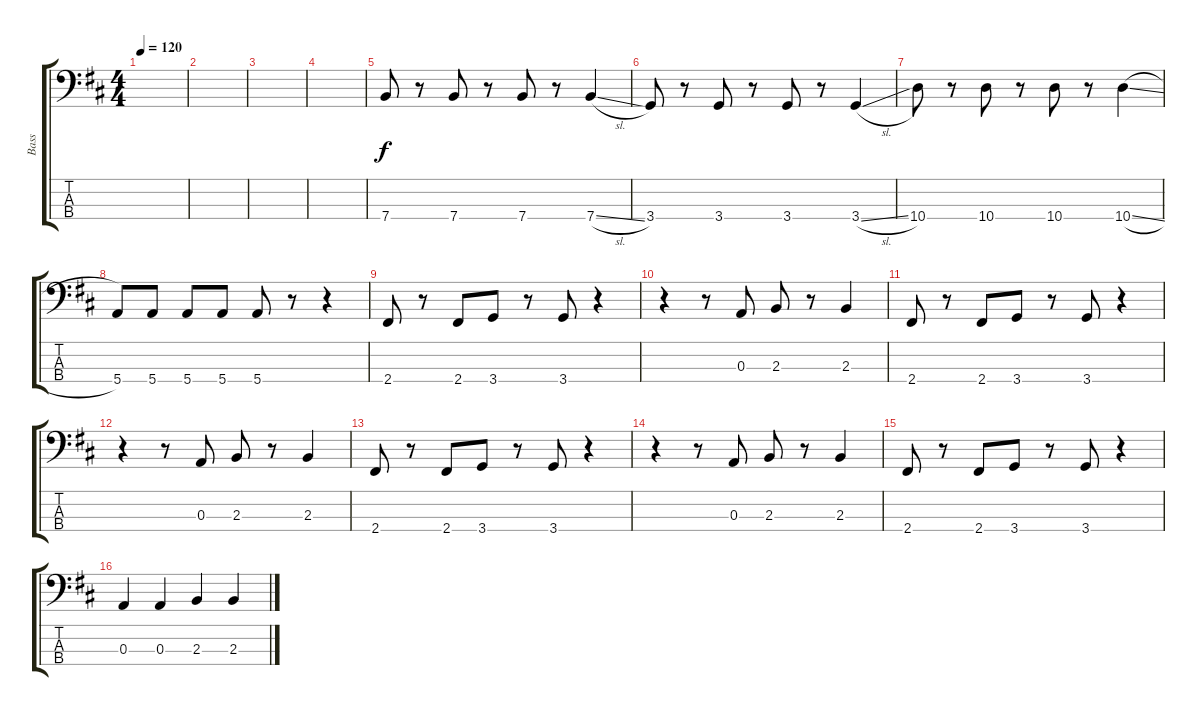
\track ("Bass" "Bass") {instrument electricbasspick}
\staff {score tabs}
\tuning (G2 D2 A1 E1) {hide}
\ts (4 4)
\tempo 120
\clef f4
\ks d
|
|
|
|
7.4.8 r.8 7.4.8 r.8 7.4.8 r.8 7.4{sl}.4 |
3.4.8 r.8 3.4.8 r.8 3.4.8 r.8 3.4{sl}.4 |
10.4.8 r.8 10.4.8 r.8 10.4.8 r.8 10.4{sl}.4 |
5.4.8 5.4.8 5.4.8 5.4.8 5.4.8 r.8 r.4 |
2.4.8 r.8 2.4.8 3.4.8 r.8 3.4.8 r.4 |
r.4 r.8 0.3.8 2.3.8 r.8 2.3.4 |
2.4.8 r.8 2.4.8 3.4.8 r.8 3.4.8 r.4 |
r.4 r.8 0.3.8 2.3.8 r.8 2.3.4 |
2.4.8 r.8 2.4.8 3.4.8 r.8 3.4.8 r.4 |
r.4 r.8 0.3.8 2.3.8 r.8 2.3.4 |
2.4.8 r.8 2.4.8 3.4.8 r.8 3.4.8 r.4 |
0.3.4 0.3.4 2.3.4 2.3.4
